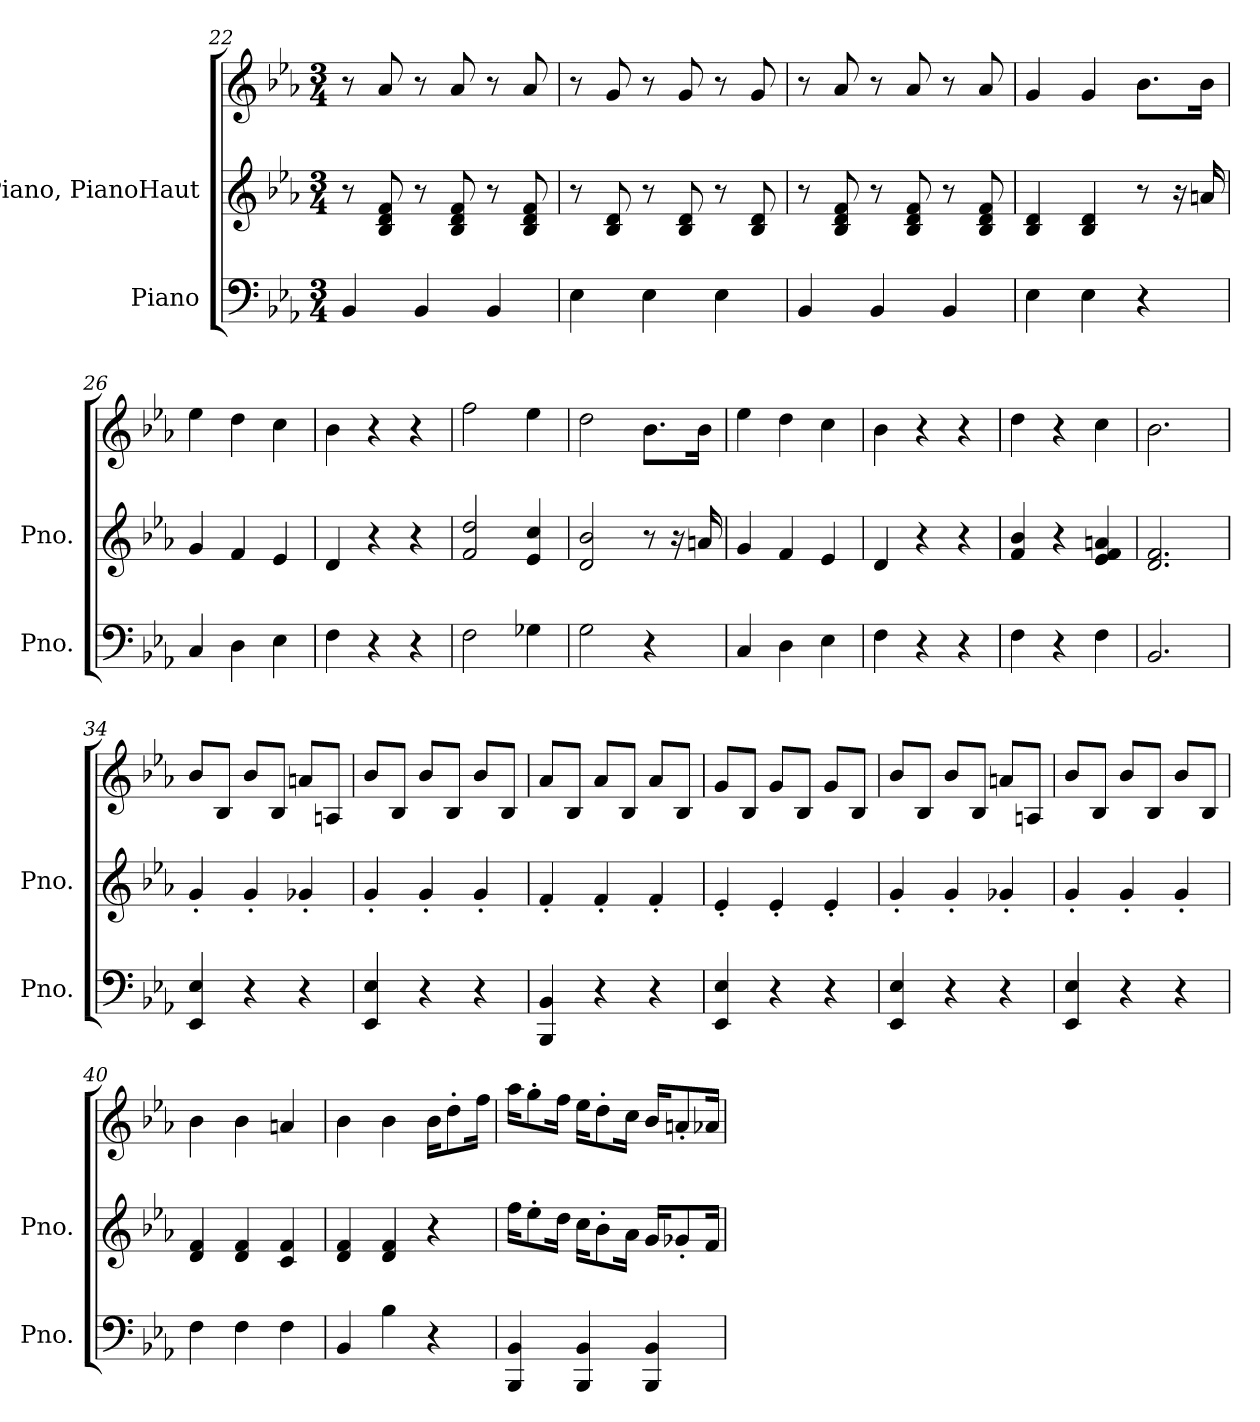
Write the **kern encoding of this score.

**kern	**kern	**kern
*part2	*part1	*part1
*staff3	*staff2	*staff1
*I"Piano	*I"Piano, PianoHaut	*
*I'Pno.	*I'Pno.	*
*clefF4	*clefG2	*clefG2
*k[b-e-a-]	*k[b-e-a-]	*k[b-e-a-]
*M3/4	*M3/4	*M3/4
=22	=22	=22
4BB-/	8r	8r
.	8B-/ 8d/ 8f/	8a-/
4BB-/	8r	8r
.	8B-/ 8d/ 8f/	8a-/
4BB-/	8r	8r
.	8B-/ 8d/ 8f/	8a-/
!!LO:LB:g=z
=23	=23	=23
4E-\	8r	8r
.	8B-/ 8d/	8g/
4E-\	8r	8r
.	8B-/ 8d/	8g/
4E-\	8r	8r
.	8B-/ 8d/	8g/
=24	=24	=24
4BB-/	8r	8r
.	8B-/ 8d/ 8f/	8a-/
4BB-/	8r	8r
.	8B-/ 8d/ 8f/	8a-/
4BB-/	8r	8r
.	8B-/ 8d/ 8f/	8a-/
=25	=25	=25
4E-\	4B-/ 4d/	4g/
4E-\	4B-/ 4d/	4g/
4r	8r	8.b-\L
.	16r	.
.	16an/	16b-\Jk
=26	=26	=26
4C/	4g/	4ee-\
4D\	4f/	4dd\
4E-\	4e-/	4cc\
=27	=27	=27
4F\	4d/	4b-\
4r	4r	4r
4r	4r	4r
=28	=28	=28
2F\	2f/ 2dd/	2ff\
4G-X\	4e-/ 4cc/	4ee-\
=29	=29	=29
2G\	2d/ 2b-/	2dd\
4r	8r	8.b-\L
.	16r	.
.	16an/	16b-\Jk
!!LO:LB:g=z
=30	=30	=30
4C/	4g/	4ee-\
4D\	4f/	4dd\
4E-\	4e-/	4cc\
=31	=31	=31
4F\	4d/	4b-\
4r	4r	4r
4r	4r	4r
=32	=32	=32
4F\	4f/ 4b-/	4dd\
4r	4r	4r
4F\	4e-/ 4f/ 4an/	4cc\
=33	=33	=33
2.BB-/	2.d/ 2.f/	2.b-\
=34	=34	=34
4EE-/ 4E-/	4g'/	8b-/L
.	.	8B-/J
4r	4g'/	8b-/L
.	.	8B-/J
4r	4g-X'/	8an/L
.	.	8An/J
=35	=35	=35
4EE-/ 4E-/	4g'/	8b-/L
.	.	8B-/J
4r	4g'/	8b-/L
.	.	8B-/J
4r	4g'/	8b-/L
.	.	8B-/J
=36	=36	=36
4BBB-/ 4BB-/	4f'/	8a-/L
.	.	8B-/J
4r	4f'/	8a-/L
.	.	8B-/J
4r	4f'/	8a-/L
.	.	8B-/J
!!LO:LB:g=z
=37	=37	=37
4EE-/ 4E-/	4e-'/	8g/L
.	.	8B-/J
4r	4e-'/	8g/L
.	.	8B-/J
4r	4e-'/	8g/L
.	.	8B-/J
=38	=38	=38
4EE-/ 4E-/	4g'/	8b-/L
.	.	8B-/J
4r	4g'/	8b-/L
.	.	8B-/J
4r	4g-X'/	8an/L
.	.	8An/J
=39	=39	=39
4EE-/ 4E-/	4g'/	8b-/L
.	.	8B-/J
4r	4g'/	8b-/L
.	.	8B-/J
4r	4g'/	8b-/L
.	.	8B-/J
=40	=40	=40
4F\	4d/ 4f/	4b-\
4F\	4d/ 4f/	4b-\
4F\	4c/ 4f/	4an/
=41	=41	=41
4BB-/	4d/ 4f/	4b-\
4B-\	4d/ 4f/	4b-\
4r	4r	16b-\KL
.	.	8dd'\
.	.	16ff\Jk
!!LO:PB:g=z
=42	=42	=42
4BBB-/ 4BB-/	16ff\KL	16aa-\KL
.	8ee-'\	8gg'\
.	16dd\Jk	16ff\Jk
4BBB-/ 4BB-/	16cc\KL	16ee-\KL
.	8b-'\	8dd'\
.	16a-\Jk	16cc\Jk
4BBB-/ 4BB-/	16g/KL	16b-/KL
.	8g-X'/	8an'/
.	16f/Jk	16a-X/Jk
=	=	=
*-	*-	*-
